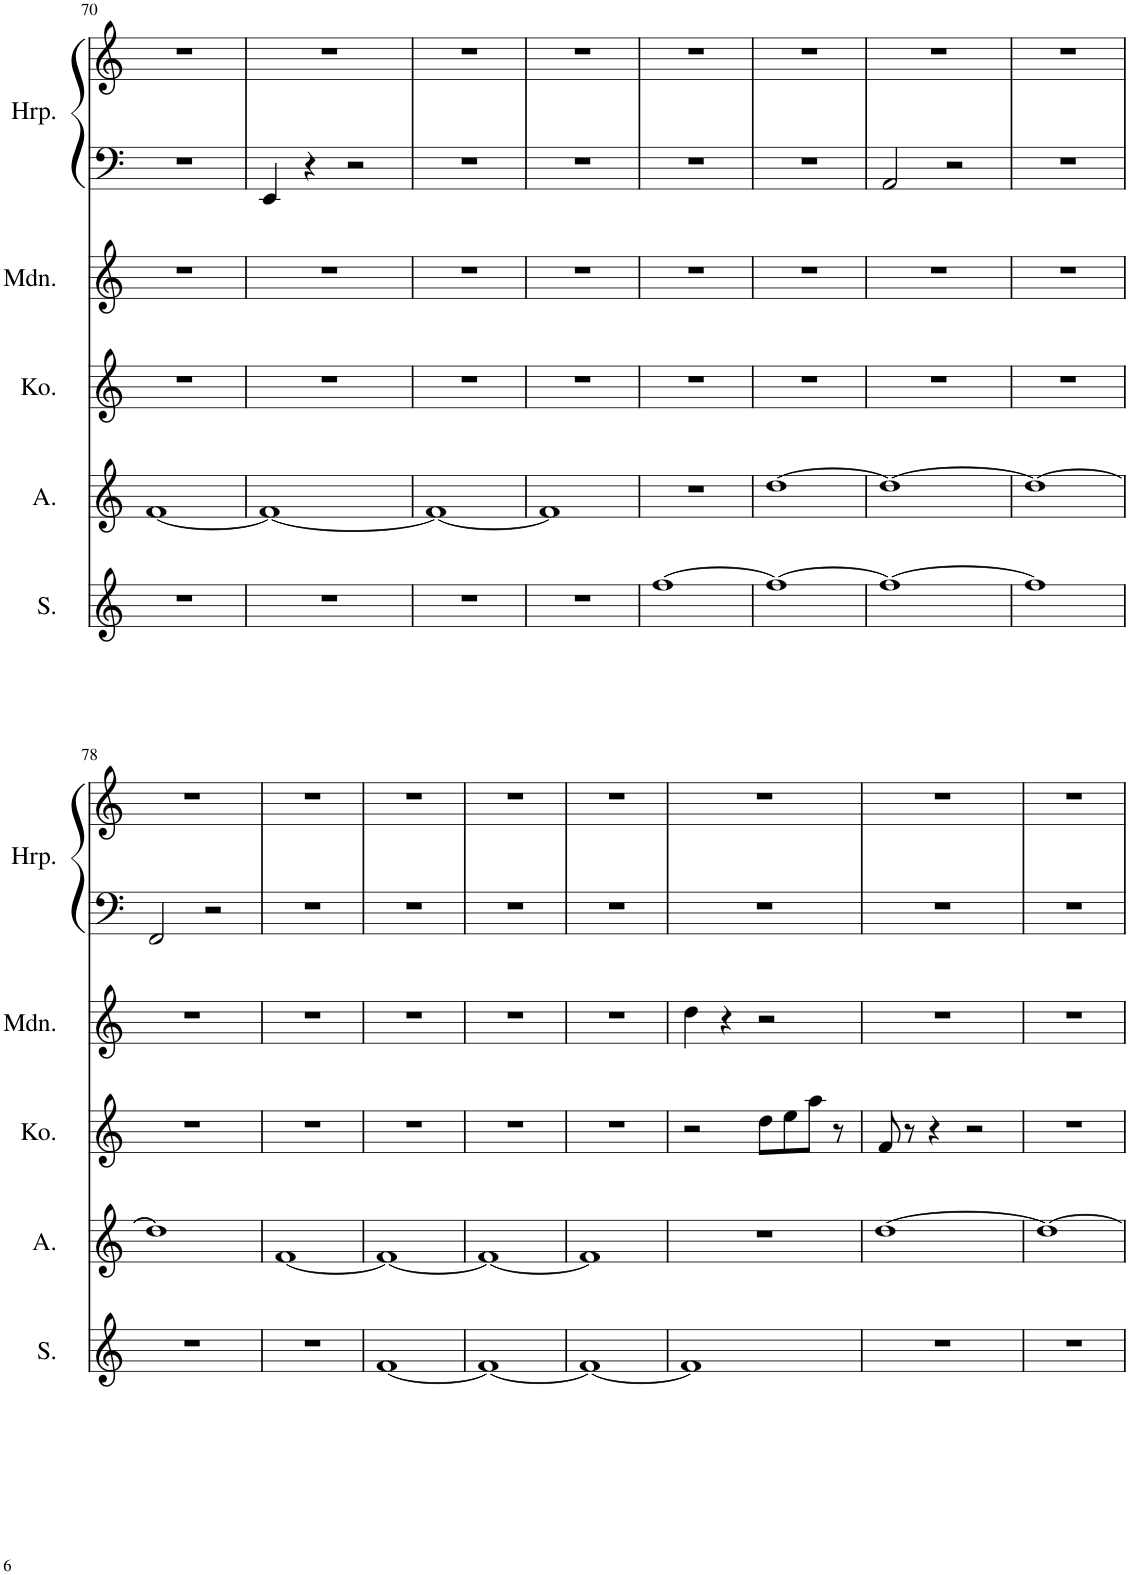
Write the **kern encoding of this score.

**kern	**kern	**kern	**kern	**kern	**kern
*part5	*part4	*part3	*part2	*part1	*part1
*staff6	*staff5	*staff4	*staff3	*staff2	*staff1
*I"Soprano	*I"Alto	*I"Koto	*I"Mandolin	*I"Harp	*
*I'S.	*I'A.	*I'Ko.	*I'Mdn.	*I'Hrp.	*
!!LO:PB:g=z
*clefG2	*clefG2	*clefG2	*clefG2	*clefF4	*clefG2
*k[]	*k[]	*k[]	*k[]	*k[]	*k[]
*M4/4	*M4/4	*M4/4	*M4/4	*M4/4	*M4/4
=70	=70	=70	=70	=70	=70
1r	[1f	1r	1r	1r	1r
=71	=71	=71	=71	=71	=71
1r	1f_	1r	1r	4EE/	1r
.	.	.	.	4r	.
.	.	.	.	2r	.
=72	=72	=72	=72	=72	=72
1r	1f_	1r	1r	1r	1r
=73	=73	=73	=73	=73	=73
1r	1f]	1r	1r	1r	1r
=74	=74	=74	=74	=74	=74
[1ff	1r	1r	1r	1r	1r
=75	=75	=75	=75	=75	=75
1ff_	[1dd	1r	1r	1r	1r
=76	=76	=76	=76	=76	=76
1ff_	1dd_	1r	1r	2AA/	1r
.	.	.	.	2r	.
=77	=77	=77	=77	=77	=77
1ff]	1dd_	1r	1r	1r	1r
!!LO:LB:g=z
=78	=78	=78	=78	=78	=78
1r	1dd]	1r	1r	2FF/	1r
.	.	.	.	2r	.
=79	=79	=79	=79	=79	=79
1r	[1f	1r	1r	1r	1r
=80	=80	=80	=80	=80	=80
[1f	1f_	1r	1r	1r	1r
=81	=81	=81	=81	=81	=81
1f_	1f_	1r	1r	1r	1r
=82	=82	=82	=82	=82	=82
1f_	1f]	1r	1r	1r	1r
=83	=83	=83	=83	=83	=83
1f]	1r	2r	4dd\	1r	1r
.	.	.	4r	.	.
.	.	8dd\L	2r	.	.
.	.	8ee\	.	.	.
.	.	8aa\J	.	.	.
.	.	8r	.	.	.
=84	=84	=84	=84	=84	=84
1r	[1dd	8f/	1r	1r	1r
.	.	8r	.	.	.
.	.	4r	.	.	.
.	.	2r	.	.	.
=85	=85	=85	=85	=85	=85
1r	1dd_	1r	1r	1r	1r
=	=	=	=	=	=
*-	*-	*-	*-	*-	*-
